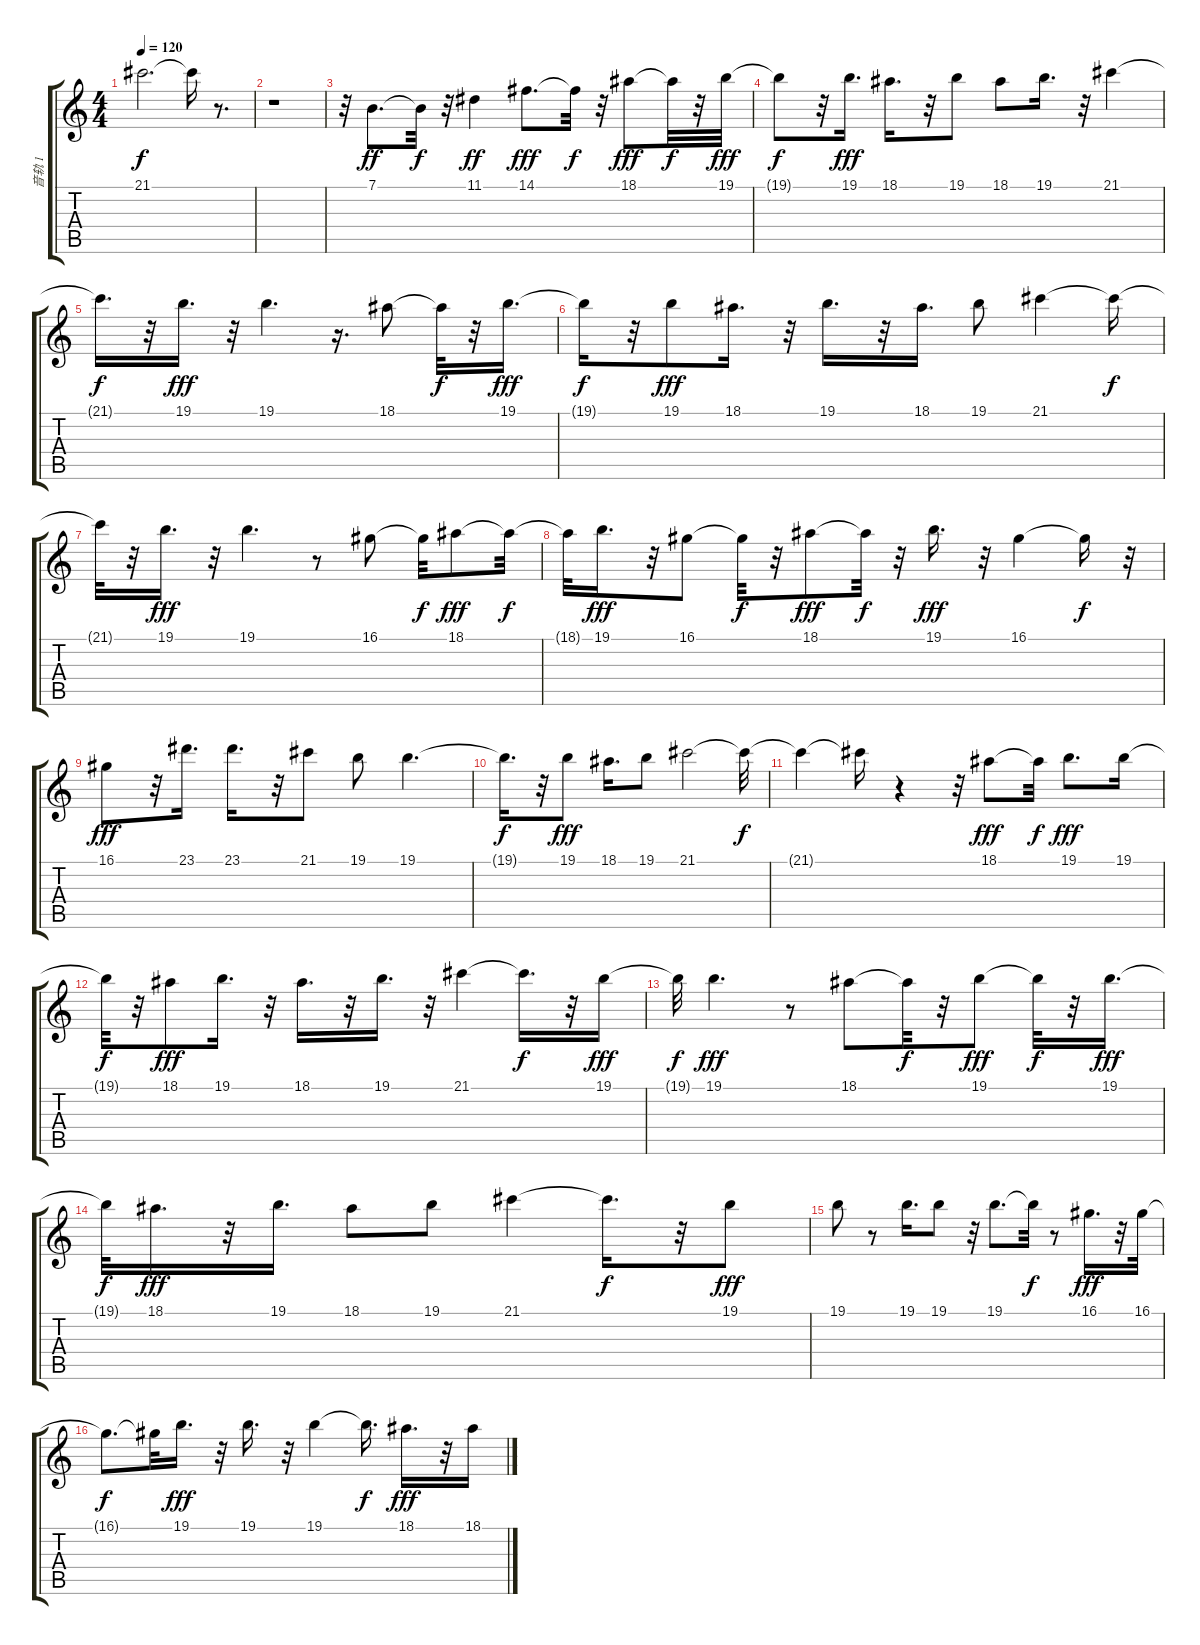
\track ("音轨 1" "音轨 1") {instrument flute}
\staff {score tabs}
\tuning (E4 B3 G3 D3 A2 E2) {hide}
\ts (4 4)
\tempo 120
\clef g2
\ks c
21.1{t}.2{d dy f} 21.1{t}.16 r.8{d} |
r.1 |
r.32 7.1.8{d dy ff} 7.1{t}.32{dy f} r.32 11.1.4{dy ff} 14.1.8{d dy fff} 14.1{t}.32{dy f} r.32 18.1.8{dy fff} 18.1{t}.32{dy f} r.32 19.1.32{dy fff} |
19.1{t}.8{dy f} r.32 19.1.16{d dy fff} 18.1.16{d} r.32 19.1.8 18.1.8 19.1.16{d} r.32 21.1.4 |
21.1{t}.16{d dy f} r.32 19.1.16{d dy fff} r.32 19.1.4{d} r.16{d} 18.1.8 18.1{t}.32{dy f} r.32 19.1.16{d dy fff} |
19.1{t}.16{dy f} r.32 19.1.8{dy fff} 18.1.16{d} r.32 19.1.16{d} r.32 18.1.16{d} 19.1.8 21.1.4 21.1{t}.16{dy f} |
21.1{t}.32 r.32 19.1.16{d dy fff} r.32 19.1.4{d} r.8 16.1.8 16.1{t}.32{dy f} 18.1.8{dy fff} 18.1{t}.32{dy f} |
18.1{t}.32 19.1.16{d dy fff} r.32 16.1.8 16.1{t}.32{dy f} r.32 18.1.8{dy fff} 18.1{t}.32{dy f} r.32 19.1.16{d dy fff} r.32 16.1.4 16.1{t}.16{dy f} r.32 |
16.1.8{dy fff} r.32 23.1.16{d} 23.1.16{d} r.32 21.1.8 19.1.8 19.1.4{d} |
19.1{t}.16{d dy f} r.32 19.1.8{dy fff} 18.1.16{d} 19.1.8 21.1.2 21.1{t}.32{dy f} |
21.1{t}.4 21.1{t}.16 r.4 r.32 18.1.8{dy fff} 18.1{t}.32{dy f} 19.1.8{d dy fff} 19.1.16 |
19.1{t}.32{dy f} r.32 18.1.8{dy fff} 19.1.16{d} r.32 18.1.16{d} r.32 19.1.16{d} r.32 21.1.4 21.1{t}.16{d dy f} r.32 19.1.16{dy fff} |
19.1{t}.32{dy f} 19.1.4{d dy fff} r.8 18.1.8 18.1{t}.32{dy f} r.32 19.1.8{dy fff} 19.1{t}.32{dy f} r.32 19.1.16{d dy fff} |
19.1{t}.32{dy f} 18.1.16{d dy fff} r.32 19.1.16{d} 18.1.8 19.1.8 21.1.4 21.1{t}.16{d dy f} r.32 19.1.8{dy fff} |
19.1.8 r.8 19.1.16{d} 19.1.8 r.32 19.1.8{d} 19.1{t}.32{dy f} r.8 16.1.16{d dy fff} r.32 16.1.32 |
16.1{t}.8{d dy f} 16.1{t}.32 19.1.16{d dy fff} r.32 19.1.16{d} r.32 19.1.4 19.1{t}.16{d dy f} 18.1.16{d dy fff} r.32 18.1.16
